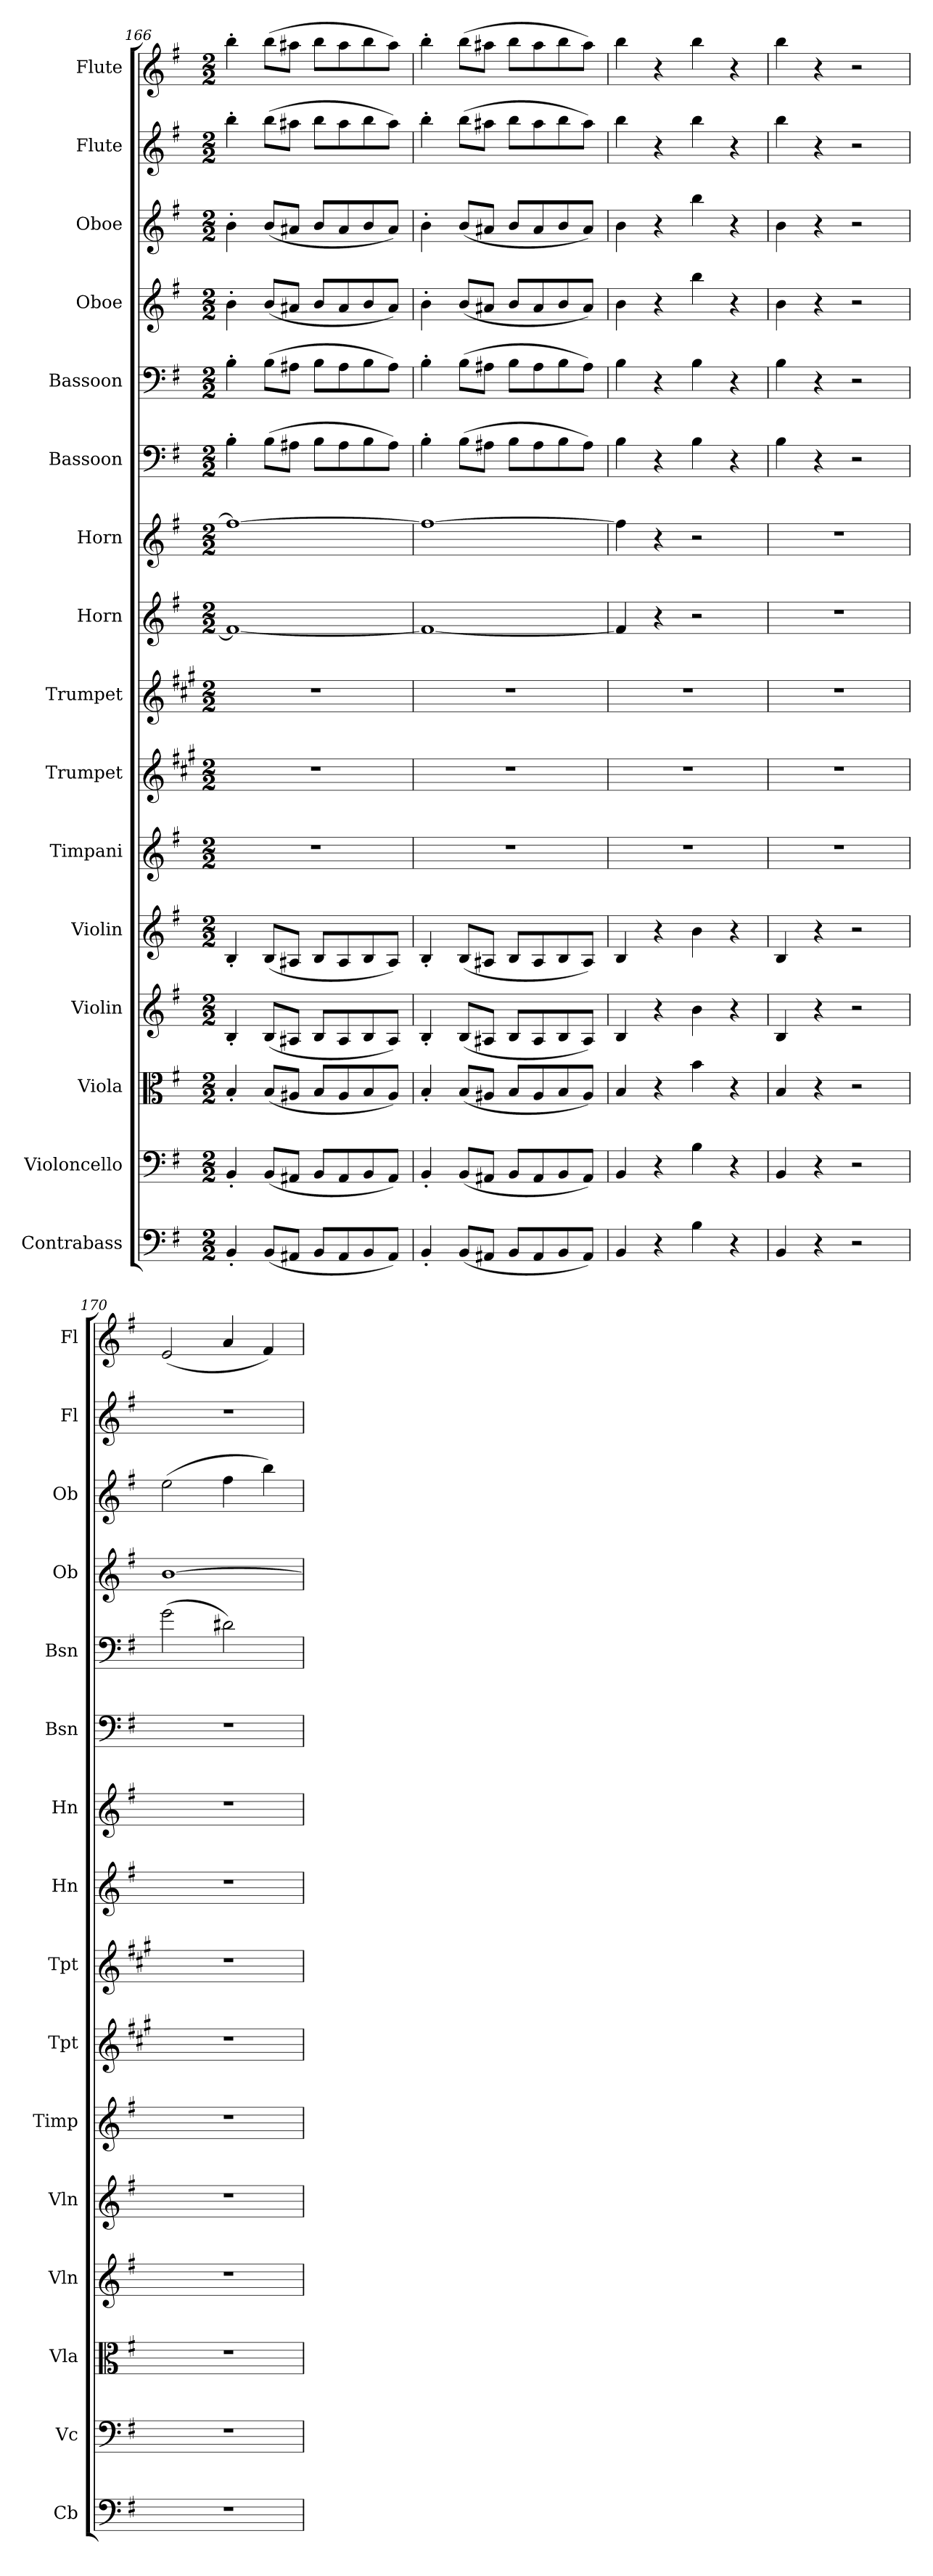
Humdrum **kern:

**kern	**kern	**kern	**kern	**kern	**kern	**kern	**kern	**kern	**kern	**kern	**kern	**kern	**kern	**kern	**kern
*part16	*part15	*part14	*part13	*part12	*part11	*part10	*part9	*part8	*part7	*part6	*part5	*part4	*part3	*part2	*part1
*staff16	*staff15	*staff14	*staff13	*staff12	*staff11	*staff10	*staff9	*staff8	*staff7	*staff6	*staff5	*staff4	*staff3	*staff2	*staff1
*I"Contrabass	*I"Violoncello	*I"Viola	*I"Violin	*I"Violin	*I"Timpani	*I"Trumpet	*I"Trumpet	*I"Horn	*I"Horn	*I"Bassoon	*I"Bassoon	*I"Oboe	*I"Oboe	*I"Flute	*I"Flute
*I'Cb	*I'Vc	*I'Vla	*I'Vln	*I'Vln	*I'Timp	*I'Tpt	*I'Tpt	*I'Hn	*I'Hn	*I'Bsn	*I'Bsn	*I'Ob	*I'Ob	*I'Fl	*I'Fl
*clefF4	*clefF4	*clefC3	*clefG2	*clefG2	*clefG2	*clefG2	*clefG2	*clefG2	*clefG2	*clefF4	*clefF4	*clefG2	*clefG2	*clefG2	*clefG2
*ITrd7c12	*	*	*	*	*	*ITrd1c2	*ITrd1c2	*ITrd4c7	*ITrd4c7	*	*	*	*	*	*
*k[f#]	*k[f#]	*k[f#]	*k[f#]	*k[f#]	*k[f#]	*k[f#]	*k[f#]	*k[]	*k[]	*k[f#]	*k[f#]	*k[f#]	*k[f#]	*k[f#]	*k[f#]
*M2/2	*M2/2	*M2/2	*M2/2	*M2/2	*M2/2	*M2/2	*M2/2	*M2/2	*M2/2	*M2/2	*M2/2	*M2/2	*M2/2	*M2/2	*M2/2
=166	=166	=166	=166	=166	=166	=166	=166	=166	=166	=166	=166	=166	=166	=166	=166
4BBB'/	4BB'/	4B'/	4B'/	4B'/	1r	1r	1r	1B_	1b_	4B'\	4B'\	4b'\	4b'\	4bb'\	4bb'\
(<8BBB/L	(<8BB/L	(<8B/L	(<8B/L	(<8B/L	.	.	.	.	.	(>8B\L	(>8B\L	(<8b/L	(<8b/L	(>8bb\L	(>8bb\L
8AAA#X/J	8AA#X/J	8A#X/J	8A#X/J	8A#X/J	.	.	.	.	.	8A#X\J	8A#X\J	8a#X/J	8a#X/J	8aa#X\J	8aa#X\J
8BBB/L	8BB/L	8B/L	8B/L	8B/L	.	.	.	.	.	8B\L	8B\L	8b/L	8b/L	8bb\L	8bb\L
8AAA#/	8AA#/	8A#/	8A#/	8A#/	.	.	.	.	.	8A#\	8A#\	8a#/	8a#/	8aa#\	8aa#\
8BBB/	8BB/	8B/	8B/	8B/	.	.	.	.	.	8B\	8B\	8b/	8b/	8bb\	8bb\
8AAA#/J)	8AA#/J)	8A#/J)	8A#/J)	8A#/J)	.	.	.	.	.	8A#\J)	8A#\J)	8a#/J)	8a#/J)	8aa#\J)	8aa#\J)
=167	=167	=167	=167	=167	=167	=167	=167	=167	=167	=167	=167	=167	=167	=167	=167
4BBB'/	4BB'/	4B'/	4B'/	4B'/	1r	1r	1r	1B_	1b_	4B'\	4B'\	4b'\	4b'\	4bb'\	4bb'\
(<8BBB/L	(<8BB/L	(<8B/L	(<8B/L	(<8B/L	.	.	.	.	.	(>8B\L	(>8B\L	(<8b/L	(<8b/L	(>8bb\L	(>8bb\L
8AAA#X/J	8AA#X/J	8A#X/J	8A#X/J	8A#X/J	.	.	.	.	.	8A#X\J	8A#X\J	8a#X/J	8a#X/J	8aa#X\J	8aa#X\J
8BBB/L	8BB/L	8B/L	8B/L	8B/L	.	.	.	.	.	8B\L	8B\L	8b/L	8b/L	8bb\L	8bb\L
8AAA#/	8AA#/	8A#/	8A#/	8A#/	.	.	.	.	.	8A#\	8A#\	8a#/	8a#/	8aa#\	8aa#\
8BBB/	8BB/	8B/	8B/	8B/	.	.	.	.	.	8B\	8B\	8b/	8b/	8bb\	8bb\
8AAA#/J)	8AA#/J)	8A#/J)	8A#/J)	8A#/J)	.	.	.	.	.	8A#\J)	8A#\J)	8a#/J)	8a#/J)	8aa#\J)	8aa#\J)
=168	=168	=168	=168	=168	=168	=168	=168	=168	=168	=168	=168	=168	=168	=168	=168
4BBB/	4BB/	4B/	4B/	4B/	1r	1r	1r	4B/]	4b\]	4B\	4B\	4b\	4b\	4bb\	4bb\
4r	4r	4r	4r	4r	.	.	.	4r	4r	4r	4r	4r	4r	4r	4r
4BB\	4B\	4b\	4b\	4b\	.	.	.	2r	2r	4B\	4B\	4bb\	4bb\	4bb\	4bb\
4r	4r	4r	4r	4r	.	.	.	.	.	4r	4r	4r	4r	4r	4r
=169	=169	=169	=169	=169	=169	=169	=169	=169	=169	=169	=169	=169	=169	=169	=169
4BBB/	4BB/	4B/	4B/	4B/	1r	1r	1r	1r	1r	4B\	4B\	4b\	4b\	4bb\	4bb\
4r	4r	4r	4r	4r	.	.	.	.	.	4r	4r	4r	4r	4r	4r
2r	2r	2r	2r	2r	.	.	.	.	.	2r	2r	2r	2r	2r	2r
=170	=170	=170	=170	=170	=170	=170	=170	=170	=170	=170	=170	=170	=170	=170	=170
1r	1r	1r	1r	1r	1r	1r	1r	1r	1r	1r	(>2g\	[1b	(>2ee\	1r	(<2e/
.	.	.	.	.	.	.	.	.	.	.	2d#X\)	.	4ff#\	.	4a/
.	.	.	.	.	.	.	.	.	.	.	.	.	4bb\)	.	4f#/)
=	=	=	=	=	=	=	=	=	=	=	=	=	=	=	=
*-	*-	*-	*-	*-	*-	*-	*-	*-	*-	*-	*-	*-	*-	*-	*-
